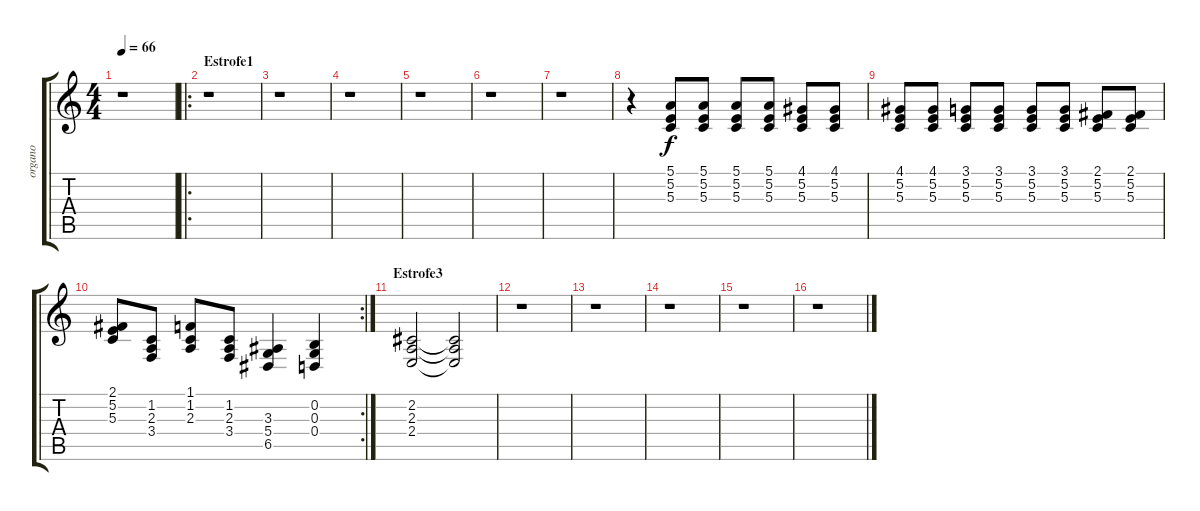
\track ("organo" "organo") {instrument churchorgan}
\staff {score tabs}
\tuning (E4 B3 G3 D3 A2 E2) {hide}
\ts (4 4)
\tempo 66
\clef g2
\ks c
r.1{dy f instrument churchorgan} |
\ro
\section ("" "Estrofe1")
r.1 |
r.1 |
r.1 |
r.1 |
r.1 |
r.1 |
r.4 (5.1 5.2 5.3).8 (5.1 5.2 5.3).8 (5.1 5.2 5.3).8 (5.1 5.2 5.3).8 (4.1 5.2 5.3).8 (4.1 5.2 5.3).8 |
(4.1 5.2 5.3).8 (4.1 5.2 5.3).8 (3.1 5.2 5.3).8 (3.1 5.2 5.3).8 (3.1 5.2 5.3).8 (3.1 5.2 5.3).8 (2.1 5.2 5.3).8 (2.1 5.2 5.3).8 |
\rc 2
(2.1 5.2 5.3).8 (1.2 2.3 3.4).8 (1.1 1.2 2.3).8 (1.2 2.3 3.4).8 (3.3 5.4 6.5).4 (0.2 0.3 0.4).4 |
\section ("" "Estrofe3")
(2.2 2.3 2.4).2 (2.2{t} 2.3{t} 2.4{t}).2 |
r.1 |
r.1 |
r.1 |
r.1 |
r.1
